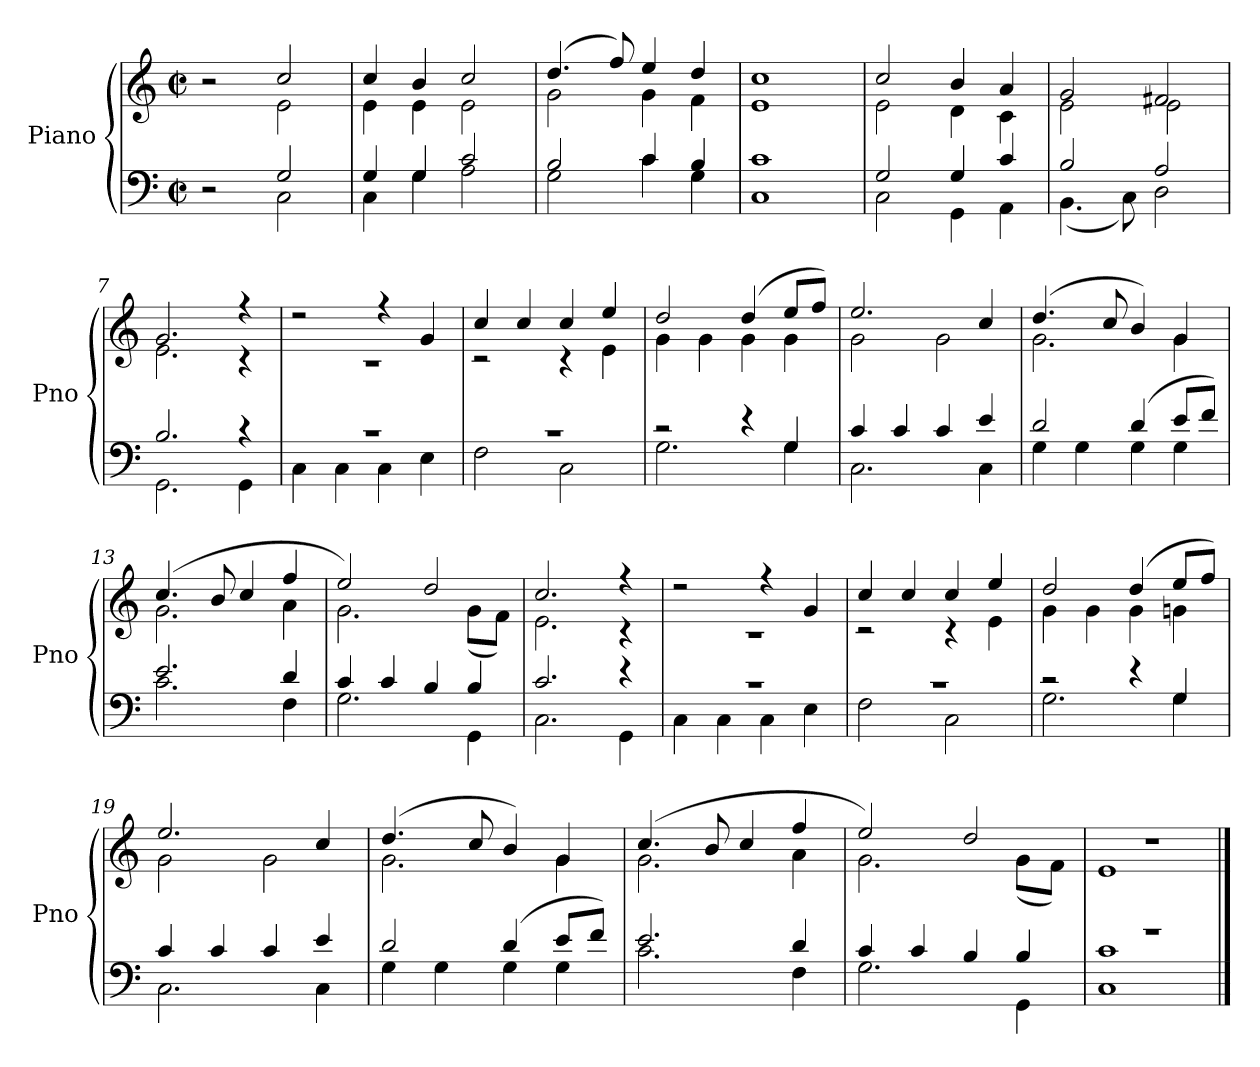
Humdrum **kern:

**kern	**kern
*part2	*part1
*staff2	*staff1
*I"Piano	*I"Piano
*I'Pno	*I'Pno
*clefF4	*clefG2
*k[]	*k[]
*M2/2	*M2/2
*met(c|)	*met(c|)
=1	=1
*^	*^
2r	2ryy	2r	2ryy
2G/	2C\	2cc/	2e\
=2	=2	=2	=2
4G/	4C\	4cc/	4e\
4G/	4G\	4b/	4e\
2c/	2A\	2cc/	2e\
=3	=3	=3	=3
2B/	2G\	(4.dd/	2g\
.	.	8ff/)	.
4c/	4c\	4ee/	4g\
4B/	4G\	4dd/	4f\
=4	=4	=4	=4
1c	1C	1cc	1e
=5	=5	=5	=5
2G/	2C\	2cc/	2e\
4G/	4GG\	4b/	4d\
4c/	4AA\	4a/	4c\
=6	=6	=6	=6
2B/	(4.BB\	2g/	2e\
.	8C\)	.	.
2A/	2D\	2f#X/	2e\
=7	=7	=7	=7
2.B/	2.GG\	2.g/	2.e\
4r	4GG\	4r	4r
=8	=8	=8	=8
1r	4C\	2r	1r
.	4C\	.	.
.	4C\	4r	.
.	4E\	4g/	.
!!LO:LB:g=z	!!
=9	=9	=9	=9
1r	2F\	4cc/	2r
.	.	4cc/	.
.	2C\	4cc/	4r
.	.	4ee/	4e\
=10	=10	=10	=10
2r	2.G\	2dd/	4g\
.	.	.	4g\
4r	.	(4dd/	4g\
4G/	4G\	8ee/L	4g\
.	.	8ff/J)	.
=11	=11	=11	=11
4c/	2.C\	2.ee/	2g\
4c/	.	.	.
4c/	.	.	2g\
4e/	4C\	4cc/	.
=12	=12	=12	=12
2d/	4G\	(4.dd/	2.g\
.	4G\	.	.
.	.	8cc/	.
(4d/	4G\	4b/)	.
8e/L	4G\	4g/	4g\
8f/J)	.	.	.
=13	=13	=13	=13
2.e/	2.c\	(4.cc/	2.g\
.	.	8b/	.
.	.	4cc/	.
4d/	4F\	4ff/	4a\
=14	=14	=14	=14
4c/	2.G\	2ee/)	2.g\
4c/	.	.	.
4B/	.	2dd/	.
4B/	4GG\	.	(8g\L
.	.	.	8f\J)
=15	=15	=15	=15
2.c/	2.C\	2.cc/	2.e\
4r	4GG\	4r	4r
!!LO:LB:g=z	!!
=16	=16	=16	=16
1r	4C\	2r	1r
.	4C\	.	.
.	4C\	4r	.
.	4E\	4g/	.
=17	=17	=17	=17
1r	2F\	4cc/	2r
.	.	4cc/	.
.	2C\	4cc/	4r
.	.	4ee/	4e\
=18	=18	=18	=18
2r	2.G\	2dd/	4g\
.	.	.	4g\
4r	.	(4dd/	4g\
4G/	4G\	8ee/L	4gn\
.	.	8ff/J)	.
=19	=19	=19	=19
4c/	2.C\	2.ee/	2g\
4c/	.	.	.
4c/	.	.	2g\
4e/	4C\	4cc/	.
=20	=20	=20	=20
2d/	4G\	(4.dd/	2.g\
.	4G\	.	.
.	.	8cc/	.
(4d/	4G\	4b/)	.
8e/L	4G\	4g/	4g\
8f/J)	.	.	.
=21	=21	=21	=21
2.e/	2.c\	(4.cc/	2.g\
.	.	8b/	.
.	.	4cc/	.
4d/	4F\	4ff/	4a\
=22	=22	=22	=22
4c/	2.G\	2ee/)	2.g\
4c/	.	.	.
4B/	.	2dd/	.
4B/	4GG\	.	(8g\L
.	.	.	8f\J)
!!LO:LB:g=z	!!
=23	=23	=23	=23
1r	1C 1c	1r	1e
*v	*v	*	*
*	*v	*v
==	==
*-	*-
